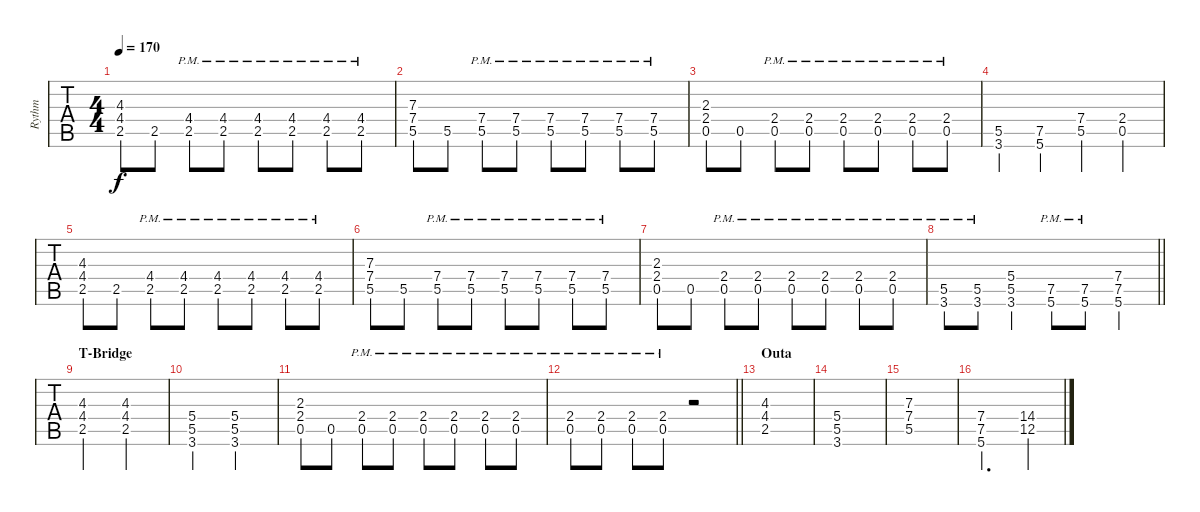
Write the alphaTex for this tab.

\track ("Rythm" "Rythm") {instrument distortionguitar}
\staff {tabs}
\tuning (E4 B3 G3 D3 A2 E2) {hide}
\ts (4 4)
\tempo 170
\clef g2
\ks c
(4.3 4.4 2.5).8{dy f} 2.5.8 (4.4{pm} 2.5{pm}).8 (4.4{pm} 2.5{pm}).8 (4.4{pm} 2.5{pm}).8 (4.4{pm} 2.5{pm}).8 (4.4{pm} 2.5{pm}).8 (4.4{pm} 2.5{pm}).8 |
(7.3 7.4 5.5).8 5.5.8 (7.4{pm} 5.5{pm}).8 (7.4{pm} 5.5{pm}).8 (7.4{pm} 5.5{pm}).8 (7.4{pm} 5.5{pm}).8 (7.4{pm} 5.5{pm}).8 (7.4{pm} 5.5{pm}).8 |
(2.3 2.4 0.5).8 0.5.8 (2.4{pm} 0.5{pm}).8 (2.4{pm} 0.5{pm}).8 (2.4{pm} 0.5{pm}).8 (2.4{pm} 0.5{pm}).8 (2.4{pm} 0.5{pm}).8 (2.4{pm} 0.5{pm}).8 |
(5.5 3.6).4 (7.5 5.6).4 (7.4 5.5).4 (2.4 0.5).4 |
(4.3 4.4 2.5).8 2.5.8 (4.4{pm} 2.5{pm}).8 (4.4{pm} 2.5{pm}).8 (4.4{pm} 2.5{pm}).8 (4.4{pm} 2.5{pm}).8 (4.4{pm} 2.5{pm}).8 (4.4{pm} 2.5{pm}).8 |
(7.3 7.4 5.5).8 5.5.8 (7.4{pm} 5.5{pm}).8 (7.4{pm} 5.5{pm}).8 (7.4{pm} 5.5{pm}).8 (7.4{pm} 5.5{pm}).8 (7.4{pm} 5.5{pm}).8 (7.4{pm} 5.5{pm}).8 |
(2.3 2.4 0.5).8 0.5.8 (2.4{pm} 0.5{pm}).8 (2.4{pm} 0.5{pm}).8 (2.4{pm} 0.5{pm}).8 (2.4{pm} 0.5{pm}).8 (2.4{pm} 0.5{pm}).8 (2.4{pm} 0.5{pm}).8 |
\barLineRight lightlight
(5.5{pm} 3.6{pm}).8 (5.5{pm} 3.6{pm}).8 (5.4 5.5 3.6).4 (7.5{pm} 5.6{pm}).8 (7.5{pm} 5.6{pm}).8 (7.4 7.5 5.6).4 |
\section ("" "T-Bridge")
(4.3 4.4 2.5).2 (4.3 4.4 2.5).2 |
(5.4 5.5 3.6).2 (5.4 5.5 3.6).2 |
(2.3 2.4 0.5).8 0.5.8 (2.4{pm} 0.5{pm}).8 (2.4{pm} 0.5{pm}).8 (2.4{pm} 0.5{pm}).8 (2.4{pm} 0.5{pm}).8 (2.4{pm} 0.5{pm}).8 (2.4{pm} 0.5{pm}).8 |
\barLineRight lightlight
(2.4{pm} 0.5{pm}).8 (2.4{pm} 0.5{pm}).8 (2.4{pm} 0.5{pm}).8 (2.4{pm} 0.5{pm}).8 r.2 |
\section ("" "Outa")
(4.3 4.4 2.5).1 |
(5.4 5.5 3.6).1 |
(7.3 7.4 5.5).1 |
(7.4 7.5 5.6).2{d} (14.4{ss} 12.5{ss}).4
